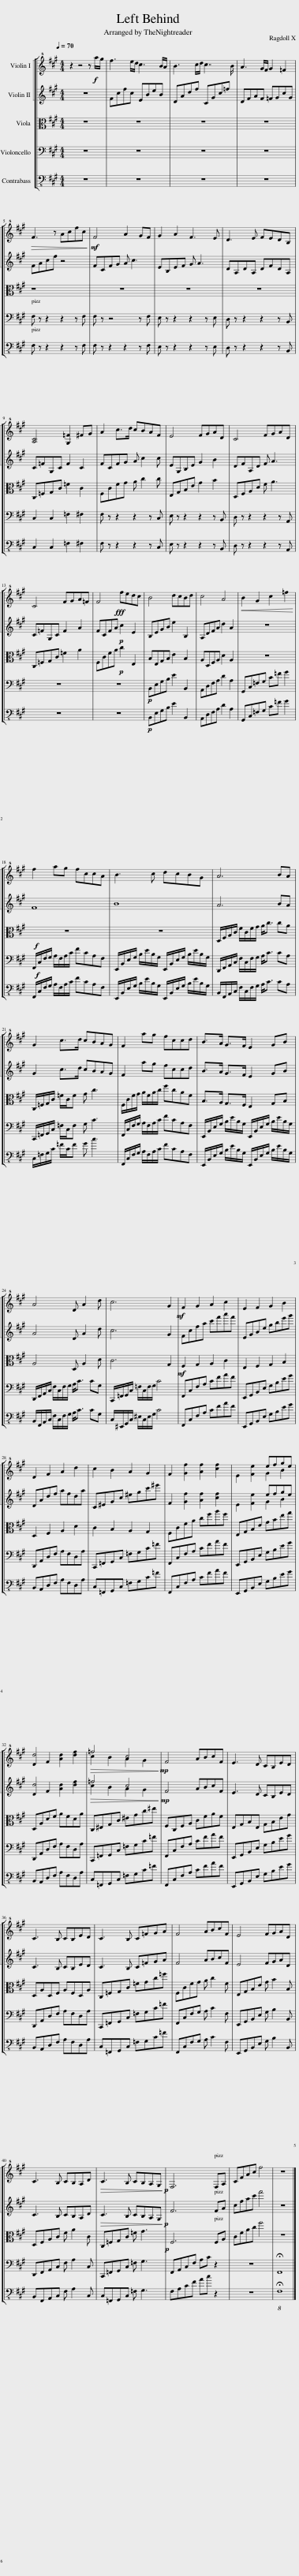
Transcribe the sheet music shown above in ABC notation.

X:1
%%score [ [ ( 1 2 ) ( 3 4 ) ] 5 6 7 ]
L:1/8
M:4/4
I:linebreak $
K:A
V:1 treble+8
V:2 treble+8
V:3 treble
V:4 treble
V:5 alto
V:6 bass
V:7 bass-8
V:1
 z2 z4 z[Q:1/4=70]!f! a/g/ | f3 e/d/ c3 B/A/ | B3 c/d/ c7/2 B/ | A3 G/F/ G2 =F2 |$!>(! F3 z Acfc!>)! | %5
!mf! F4 A2 GF | G2 A2 F3 E | D3 E FEDB, |$ [A,C]4 [G,=F]2 ^FG | A2 c>d cBAF | %10
 E4 FGAD | C4 FGAD |$ C4 FGA=F | F4!fff! fedc | B4 dcBd | %15
 c4 A4 |!<(! B2 G2 c2 =f2!<)! |$ f2 ag fccA | B3 c dcBG | A6 BA |$ %20
 G2 c>d cBAG | F2 ag fccd | B>A G>F E2 GB |$ A4 D A2 d | c6 G2 | %25
!mf! F2 G2 A2 c2 | E2 F2 G2 B2 |$ D2 F2 A2 d2 | c2 B2 A2 G2 | F2 [Gf]2 [Af]2 [cf]2 | %30
 E2 [Fe]2 G2 B2 |$ D2 F2 [Ad]2 [df]2 |!>(! c2 B2 A2 G2!>)! |!mp! F4 ABcF | E3 D CB,ED |$ %35
 C3 B, CB,ED | C3 B, C=FGA | F4 ABcF | E4 FGAD |$ C3 B, CB,A,D | %40
!>(! C3 B, CB,A,G,!>)! |!p! F,6 F,A, | CFAc f4 | z8 |] %44
V:2
 x8 | x8 | x8 | x8 |$ x8 | %5
 x8 | x8 | x8 |$ x8 | x8 | %10
 x8 | x8 |$ x8 | x8 | x8 | %15
 x8 | x8 |$ x8 | x8 | x8 |$ %20
 x8 | x8 | x8 |$ x8 | x8 | %25
 x8 | x8 |$ x8 | x8 | x8 | %30
 x4 efge |$ d4 x4 | =f4 c4 | x8 | x8 |$ %35
 x8 | x8 | x8 | x8 |$ x8 | %40
 x8 | x8 | x8 | x8 |] %44
V:3
 z8 | Fcfc EBeB | DAdf CGc=f | DFAF =FGcG |$ FAcf z4 | %5
 FCFG A c3 | EB,EF G A3 |!ped! DA,DA, DFDA,!ped-up! |$!ped! C=FG,C F2 C2!ped-up! |!ped! FCFG A c2 c!ped-up! | %10
!ped! EG,B,E G2 B2!ped-up! |!ped! DFA,D F A3!ped-up! |$!ped! C=FG,C F2 A2!ped-up! |!ped! FCFA!p! c2 E2!ped-up! |!ped! B,EGB e2 B,2!ped-up! | %15
!ped! A,DFA d2 A2!ped-up! | z8 |$ F8 | B8 | A6 BA |$ %20
 G2 c>d cBAG | F2 ag fccd | B>A G>F E2 GB |$ A4 D A2 d | c6 G2 | %25
 Fcfa c'f'a'f' | EGBe gbe'g' |$!ped! DAdf afda!ped-up! |!ped! C^EGc ^egc'^e'!ped-up! | F2 [Gf]2 [Af]2 [cf]2 | %30
 E2 [Fe]2 G2 B2 |$ D2 F2 [Ad]2 [df]2 |!>(! c2 B2 A2 G2!>)! |!mp! F4 ABcF | E3 D CB,ED |$ %35
 C3 B, CB,ED | C3 B, C=FGA | F4 ABcF | E4 FGAD |$ C3 B, CB,A,D | %40
!>(! C3 B, CB,A,G,!>)! |!p! F6 FA | cfac' f'4 | z8 |] %44
V:4
 x8 | x8 | x8 | x8 |$ x8 | %5
 x8 | x8 | x8 |$ x8 | x8 | %10
 x8 | x8 |$ x8 | x8 | x8 | %15
 x8 | x8 |$ x8 | x8 | x8 |$ %20
 x8 | x8 | x8 |$ x8 | x8 | %25
 x8 | x8 |$ x8 | x8 | x8 | %30
 x4 efge |$ d4 x4 | =f4 c4 | x8 | x8 |$ %35
 x8 | x8 | x8 | x8 |$ x8 | %40
 x8 | x8 | x8 | x8 |] %44
V:5
 z8 | z8 | z8 | z8 |$ z8 | %5
 z8 | z8 | z8 |$!ped! C,=F,G,C =F2 C2!ped-up! |!ped! F,CFG A c2 c!ped-up! | %10
!ped! E,G,B,E G2 B2!ped-up! |!ped! D,F,A,D F A3!ped-up! |$!ped! C,=F,G,C =F2 A2!ped-up! |!ped! F,CFA!p! c2 E,2!ped-up! |!ped! B,E,G,B, E2 B,2!ped-up! | %15
!ped! A,D,F,A, D2 A,2!ped-up! | z8 |$ z8 | z8 | D,/F,/A,/C/ F/C/F/G/ A<c cA |$ %20
 C,/=F,/G,/C/ =F/C/F G c3 | F,/C/F/G/ A/F/A/c/ fcAF | B,>A, G,>F, E,2 G,B, |$ A,4 D, A,2 D |!ped! C6 G,2!ped-up! | %25
!mf! F,2 G,2 A,2 C2 | E,2 F,2 G,2 B,2 |$ D,2 F,2 A,2 D2 | C2 B,2 A,2 G,2 |!ped! F,CFA cfaf!ped-up! | %30
!ped! E,G,B,E GBeg!ped-up! |$!ped! D,A,DF AFDA!ped-up! |!ped! C,^E,G,C ^EGc^e!ped-up! |!ped! F,C,F,A, CFAF!ped-up! |!ped! E,G,B,E, G,B,EG!ped-up! |$ %35
!ped! D,A,D,F, A,F,D,A,!ped-up! |!ped! C,=F,G,C =FGc=f!ped-up! |!ped! F,CFG A c2 F!ped-up! |!ped! E,G,B,E G B2 B,!ped-up! |$!ped! D,F,A,C F A2 C!ped-up! | %40
!ped! C,=F,G,C =F G3!ped-up! |!p! F,6 F,A, | CFAc f4 | z8 |] %44
V:6
 z8 | z8 | z8 | z8 |$ F, z z2 z2 z F, | %5
 F, z z4 z F, | E, z z2 z2 z E, | D, z z2 z2 z B,, |$ C,2 C,2 =F,2 ^F,2 | F, z z2 z2 z C, | %10
 E, z z2 z2 z B,, | D, z z2 z2 z A,, |$ z8 | z8 |!p!!ped! B,,E,G,B, E2 B,,2!ped-up! | %15
!ped! A,,D,F,A, D2 A,2!ped-up! |!ped! G,,C,=F,G, C=F G2!ped-up! |$!f!!ped! F,,/C,/F,/G,/ A,/F,/A,/C/ FCA,F,!ped-up! |!ped! E,,/B,,/E,/G,/ B,/E/B,/G,/ E,,/B,,/E,/G,/ B,/E/B,/G,/!ped-up! |!ped! D,,/F,,/A,,/C,/ F,/C,/F,/G,/ A,<C CA,!ped-up! |$ %20
!ped! C,,/=F,,/G,,/C,/ =F,/C,/F, G, C3!ped-up! | F,,/C,/F,/G,/ A,/F,/A,/C/ FCA,F, |!ped! E,,/B,,/E,/G,/ B,/E/B,/G,/ E,,/B,,/E,/G,/ B,/E/B,/G,/!ped-up! |$!ped! D,,/F,,/A,,/C,/ F,/C,/F,/G,/ A,<C CG,!ped-up! |!ped! C,,/=F,,/G,,/C,/ =F,/C,/F,/G,/ C4!ped-up! | %25
!ped! F,,C,F,A, CFAF!ped-up! |!ped! E,,G,,B,,E, G,B,EG!ped-up! |$!ped! D,,A,,D,F, A,F,D,A,!ped-up! |!ped! C,,=F,,G,,C, =F,G,C=F!ped-up! |!ped! F,,C,F,A, CFAF!ped-up! | %30
!ped! E,,G,,B,,E, G,B,EG!ped-up! |$!ped! D,,A,,D,F, A,F,D,A,!ped-up! |!ped! C,,=F,,G,,C, =F,G,C=F!ped-up! |!ped! F,,C,F,A, CFAF!ped-up! |!ped! E,,G,,B,,E, G,B,EG!ped-up! |$ %35
!ped! D,,A,,D,F, A,F,D,A,!ped-up! |!ped! C,,=F,,G,,C, =F,G,C=F!ped-up! |!ped! F,,C,F,G, A, C2 F,!ped-up! |!ped! E,,G,,B,,E, G, B,2 B,,!ped-up! |$!ped! D,,F,,A,,C, F, A,2 C,!ped-up! | %40
!ped! C,,=F,,G,,C, =F, G,3!ped-up! |!ped! F,,A,,C,F, A,C z2!ped-up! | z8 | !fermata!F,,8 |] %44
V:7
 z8 | z8 | z8 | z8 |$ F, z z2 z2 z F, | %5
 F, z z2 z2 z F, | E, z z2 z2 z E, | D, z z2 z2 z B,, |$ C,2 C,2 =F,2 ^F,2 | F, z z2 z2 z C, | %10
 E, z z2 z2 z B,, | D, z z2 z2 z A,, |$ z8 | z8 |!p!!ped! B,,E,G,B, E2 B,,2!ped-up! | %15
!ped! A,,D,F,A, D2 A,2!ped-up! |!ped! G,,C,=F,G, C=F G2!ped-up! |$!f!!ped! F,,/C,/F,/G,/ A,/F,/A,/C/ FCA,F,!ped-up! |!ped! E,,/B,,/E,/G,/ B,/E/B,/G,/ E,,/B,,/E,/G,/ B,/E/B,/G,/!ped-up! |!ped! B,,/F,,/A,,/C,/ F,/C,/F,/G,/ A,<C CA,!ped-up! |$ %20
!ped! C,/=F,/G,/C/ =F/C/F G c3!ped-up! |!ped! F,,/C,/F,/G,/ A,/F,/A,/C/ FCA,F,!ped-up! |!ped! E,,/B,,/E,/G,/ B,/E/B,/G,/ E,,/B,,/E,/G,/ B,/E/B,/G,/!ped-up! |$!ped! B,,/F,,/A,,/C,/ F,/C,/F,/G,/ A,<C CG,!ped-up! |!ped! C,/^E,,/G,,/C,/ ^E,/C,/E,/G,/ C4!ped-up! | %25
!ped! F,,C,F,A, CFAF!ped-up! |!ped! E,,G,,B,,E, G,B,EG!ped-up! |$!ped! B,,A,,D,F, A,F,D,A,!ped-up! |!ped! C,=F,,G,,C, =F,G,C=F!ped-up! |!ped! F,,C,F,A, CFAF!ped-up! | %30
!ped! E,,G,,B,,E, G,B,EG!ped-up! |$!ped! B,,A,,D,F, A,F,D,A,!ped-up! |!ped! C,=F,,G,,C, =F,G,C=F!ped-up! |!ped! F,,C,F,A, CFAF!ped-up! |!ped! E,,G,,B,,E, G,B,EG!ped-up! |$ %35
!ped! B,,A,,D,F, A,F,D,A,!ped-up! |!ped! C,=F,,G,,C, =F,G,C=F!ped-up! |!ped! F,,C,F,G, A, C2 F,!ped-up! |!ped! E,,G,,B,,E, G, B,2 B,,!ped-up! |$!ped! B,,F,,A,,C, F, A,2 C,!ped-up! | %40
!ped! C,=F,,G,,C, =F, G,3!ped-up! |!ped! F,A,CF Ac z2!ped-up! | z8 |!8vb(! !fermata!F,,8!8vb)! |] %44
